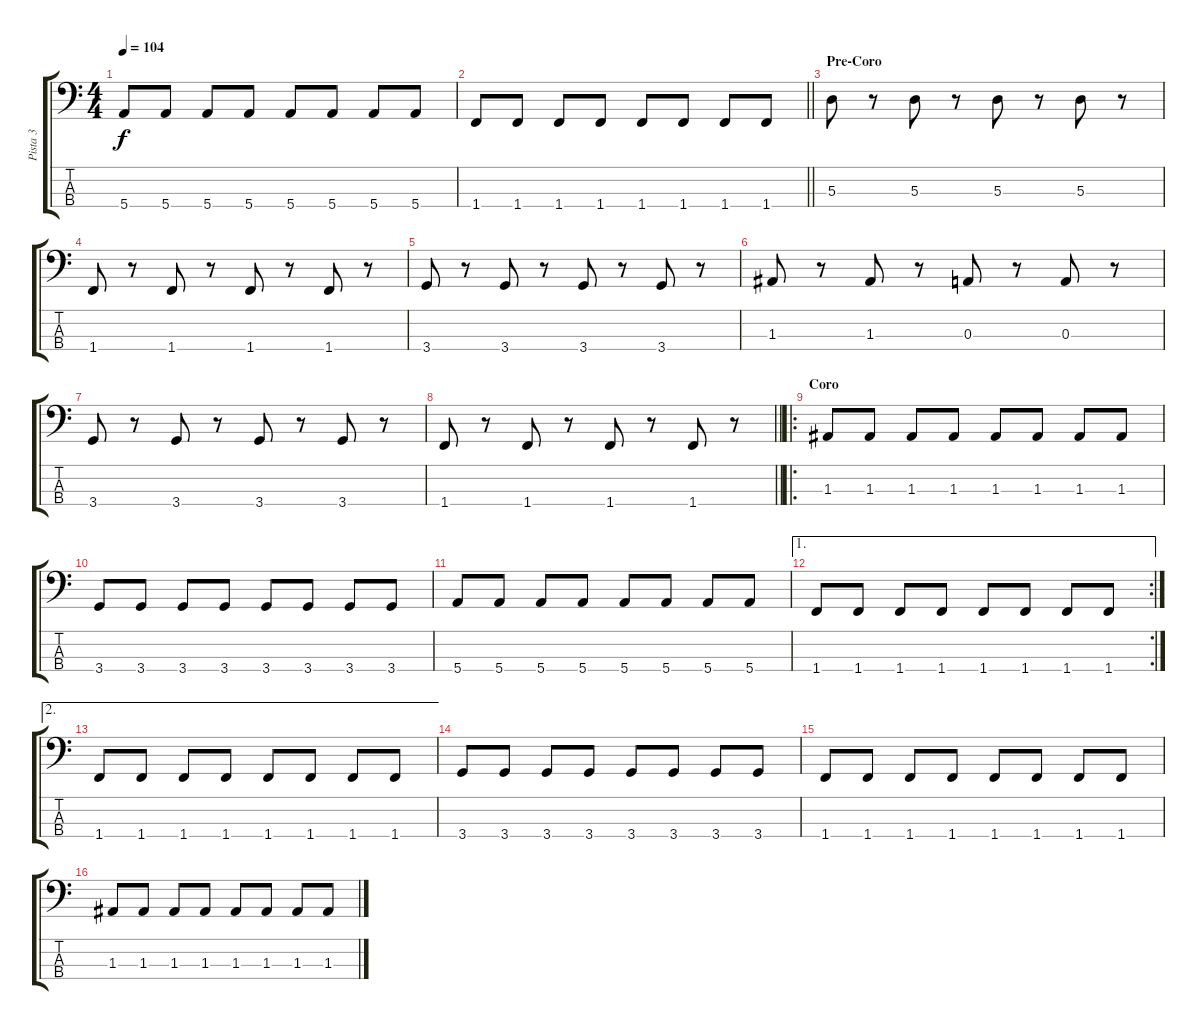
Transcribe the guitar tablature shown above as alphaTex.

\track ("Pista 3" "Pista 3") {instrument electricbasspick}
\staff {score tabs}
\tuning (G2 D2 A1 E1) {hide}
\ts (4 4)
\tempo 104
\clef f4
\ks c
5.4.8{dy f} 5.4.8 5.4.8 5.4.8 5.4.8 5.4.8 5.4.8 5.4.8 |
\barLineRight lightlight
1.4.8 1.4.8 1.4.8 1.4.8 1.4.8 1.4.8 1.4.8 1.4.8 |
\section ("" "Pre-Coro")
5.3.8 r.8 5.3.8 r.8 5.3.8 r.8 5.3.8 r.8 |
1.4.8 r.8 1.4.8 r.8 1.4.8 r.8 1.4.8 r.8 |
3.4.8 r.8 3.4.8 r.8 3.4.8 r.8 3.4.8 r.8 |
1.3.8 r.8 1.3.8 r.8 0.3.8 r.8 0.3.8 r.8 |
3.4.8 r.8 3.4.8 r.8 3.4.8 r.8 3.4.8 r.8 |
\barLineRight lightlight
1.4.8 r.8 1.4.8 r.8 1.4.8 r.8 1.4.8 r.8 |
\ro
\section ("" "Coro")
1.3.8 1.3.8 1.3.8 1.3.8 1.3.8 1.3.8 1.3.8 1.3.8 |
3.4.8 3.4.8 3.4.8 3.4.8 3.4.8 3.4.8 3.4.8 3.4.8 |
5.4.8 5.4.8 5.4.8 5.4.8 5.4.8 5.4.8 5.4.8 5.4.8 |
\ae 1
\rc 2
1.4.8 1.4.8 1.4.8 1.4.8 1.4.8 1.4.8 1.4.8 1.4.8 |
\ae 2
1.4.8 1.4.8 1.4.8 1.4.8 1.4.8 1.4.8 1.4.8 1.4.8 |
3.4.8 3.4.8 3.4.8 3.4.8 3.4.8 3.4.8 3.4.8 3.4.8 |
1.4.8 1.4.8 1.4.8 1.4.8 1.4.8 1.4.8 1.4.8 1.4.8 |
1.3.8 1.3.8 1.3.8 1.3.8 1.3.8 1.3.8 1.3.8 1.3.8
